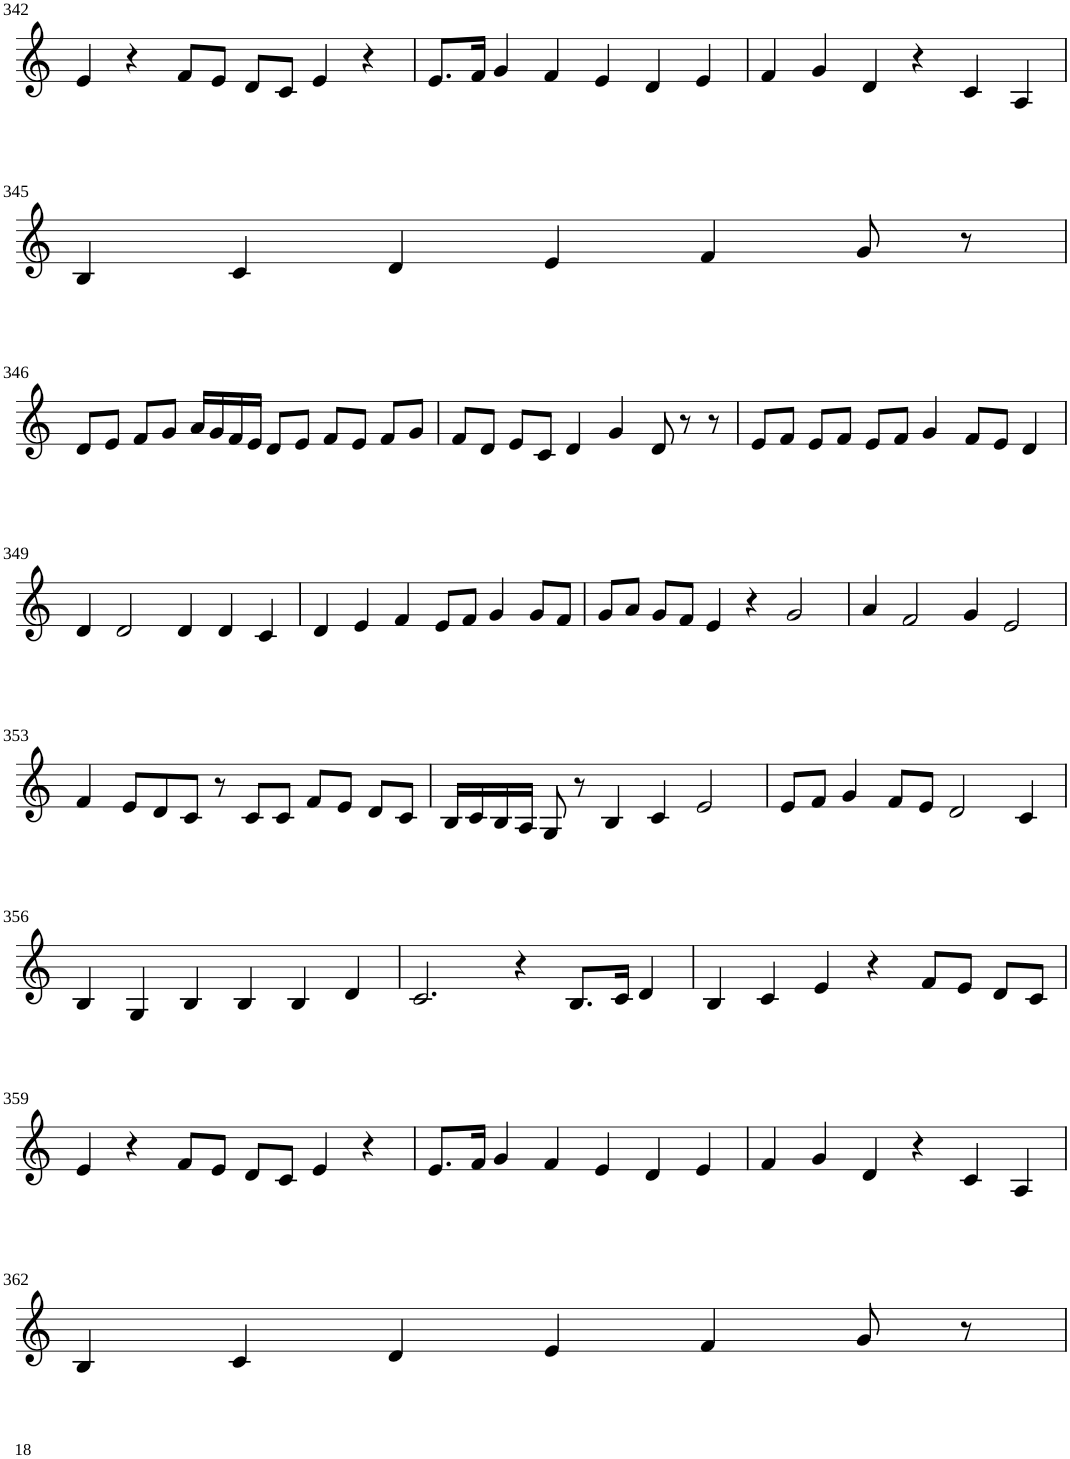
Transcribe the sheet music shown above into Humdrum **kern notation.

**kern
*part1
*staff1
*I"Violin
!!LO:PB:g=z
*clefG2
*k[]
*M6/4
=342
4e/
4r
8f/L
8e/J
8d/L
8c/J
4e/
4r
=343
8.e/L
16f/Jk
4g/
4f/
4e/
4d/
4e/
=344
4f/
4g/
4d/
4r
4c/
4A/
!!LO:LB:g=z
=345
4B/
4c/
4d/
4e/
4f/
8g/
8r
!!LO:LB:g=z
=346
8d/L
8e/J
8f/L
8g/J
16a/LL
16g/
16f/
16e/JJ
8d/L
8e/J
8f/L
8e/J
8f/L
8g/J
=347
8f/L
8d/J
8e/L
8c/J
4d/
4g/
8d/
8r
8r
=348
8e/L
8f/J
8e/L
8f/J
8e/L
8f/J
4g/
8f/L
8e/J
4d/
!!LO:LB:g=z
=349
4d/
2d/
4d/
4d/
4c/
=350
4d/
4e/
4f/
8e/L
8f/J
4g/
8g/L
8f/J
=351
8g/L
8a/J
8g/L
8f/J
4e/
4r
2g/
=352
4a/
2f/
4g/
2e/
!!LO:LB:g=z
=353
4f/
8e/L
8d/
8c/J
8r
8c/L
8c/J
8f/L
8e/J
8d/L
8c/J
=354
16B/LL
16c/
16B/
16A/JJ
8G/
8r
4B/
4c/
2e/
=355
8e/L
8f/J
4g/
8f/L
8e/J
2d/
4c/
!!LO:LB:g=z
=356
4B/
4G/
4B/
4B/
4B/
4d/
=357
2.c/
4r
8.B/L
16c/Jk
4d/
=358
4B/
4c/
4e/
4r
8f/L
8e/J
8d/L
8c/J
!!LO:LB:g=z
=359
4e/
4r
8f/L
8e/J
8d/L
8c/J
4e/
4r
=360
8.e/L
16f/Jk
4g/
4f/
4e/
4d/
4e/
=361
4f/
4g/
4d/
4r
4c/
4A/
!!LO:LB:g=z
=362
4B/
4c/
4d/
4e/
4f/
8g/
8r
=
*-
